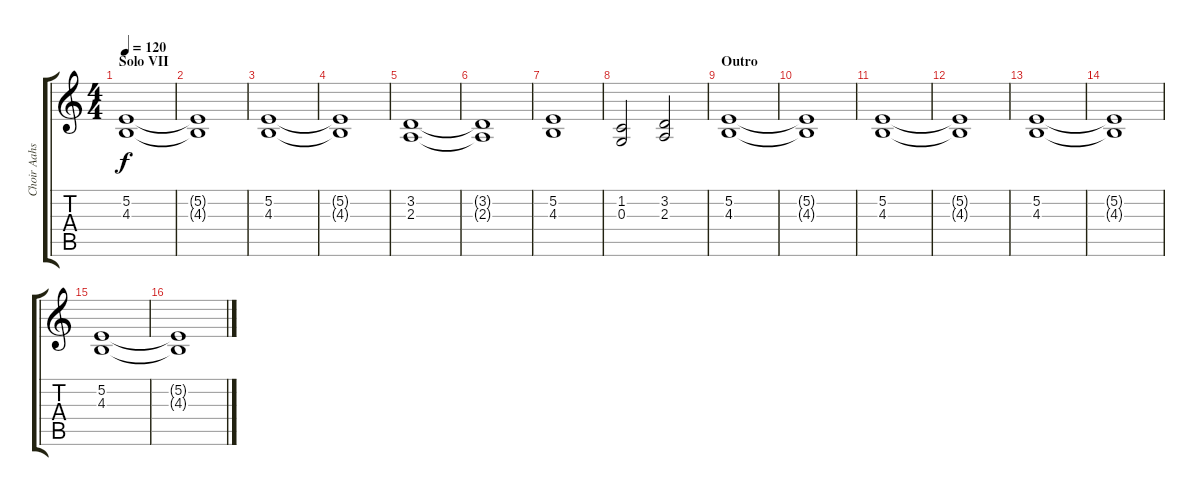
\track ("Choir Aahs" "Choir Aahs") {instrument choiraahs}
\staff {score tabs}
\tuning (E4 B3 G3 D3 A2 E2) {hide}
\ts (4 4)
\section ("" "Solo VII")
\tempo 120
\clef g2
\ks c
(5.2 4.3).1{dy f} |
(5.2{t} 4.3{t}).1 |
(5.2 4.3).1 |
(5.2{t} 4.3{t}).1 |
(3.2 2.3).1 |
(3.2{t} 2.3{t}).1 |
(5.2 4.3).1 |
(1.2 0.3).2 (3.2 2.3).2 |
\section ("" "Outro")
(5.2 4.3).1 |
(5.2{t} 4.3{t}).1 |
(5.2 4.3).1 |
(5.2{t} 4.3{t}).1 |
(5.2 4.3).1{volume 8} |
(5.2{t} 4.3{t}).1 |
(5.2 4.3).1{volume 6} |
(5.2{t} 4.3{t}).1
